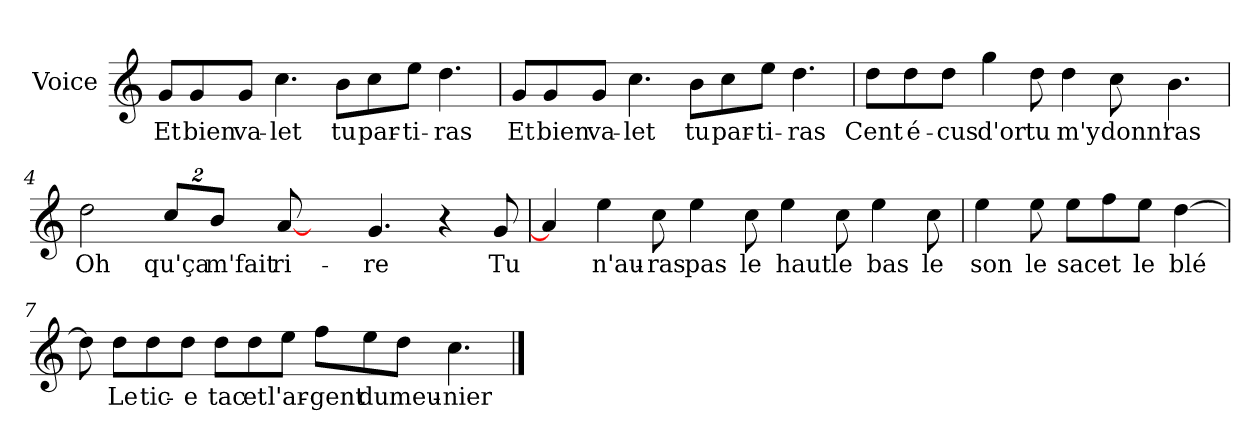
**kern	**text
*part1	*part1
*staff1	*staff1
*I"Voice	*
*I'V	*
*clefG2	*
*k[]	*
*C:	*
=1	=1
8g/L	Et
8g/	bien
8g/J	va-
4.cc\	-let
8b\L	tu
8cc\	par-
8ee\J	-ti-
4.dd\	-ras
=2	=2
8g/L	Et
8g/	bien
8g/J	va-
4.cc\	-let
8b\L	tu
8cc\	par-
8ee\J	-ti-
4.dd\	-ras
=3	=3
8dd\L	Cent
8dd\	é-
8dd\J	-cus
4gg\	d'or
8dd\	tu
4dd\	m'y
8cc\	donn'
4.b\	ras
!!LO:LB:g=z
=4	=4
2dd\	Oh
16%3cc/L	qu'ça
16%3b/J	m'fait
[8a/	ri-
4ryy	.
4.g/	-re
4r	.
8g/	Tu
=5	=5
4a/]	.
4ee\	n'au-
8cc\	-ras
4ee\	pas
8cc\	le
4ee\	haut
8cc\	le
4ee\	bas
8cc\	le
!!LO:LB:g=z
=6	=6
4ee\	son
8ee\	le
8ee\L	sac
8ff\	et
8ee\J	le
[4dd\	blé
=7	=7
8dd\]	.
8dd\L	Le
8dd\	tic-
8dd\J	-e
8dd\L	tac
8dd\	et
8ee\J	l'ar-
8ff\L	-gent
8ee\	du
8dd\J	meu-
4.cc\	-nier
==	==
*-	*-
